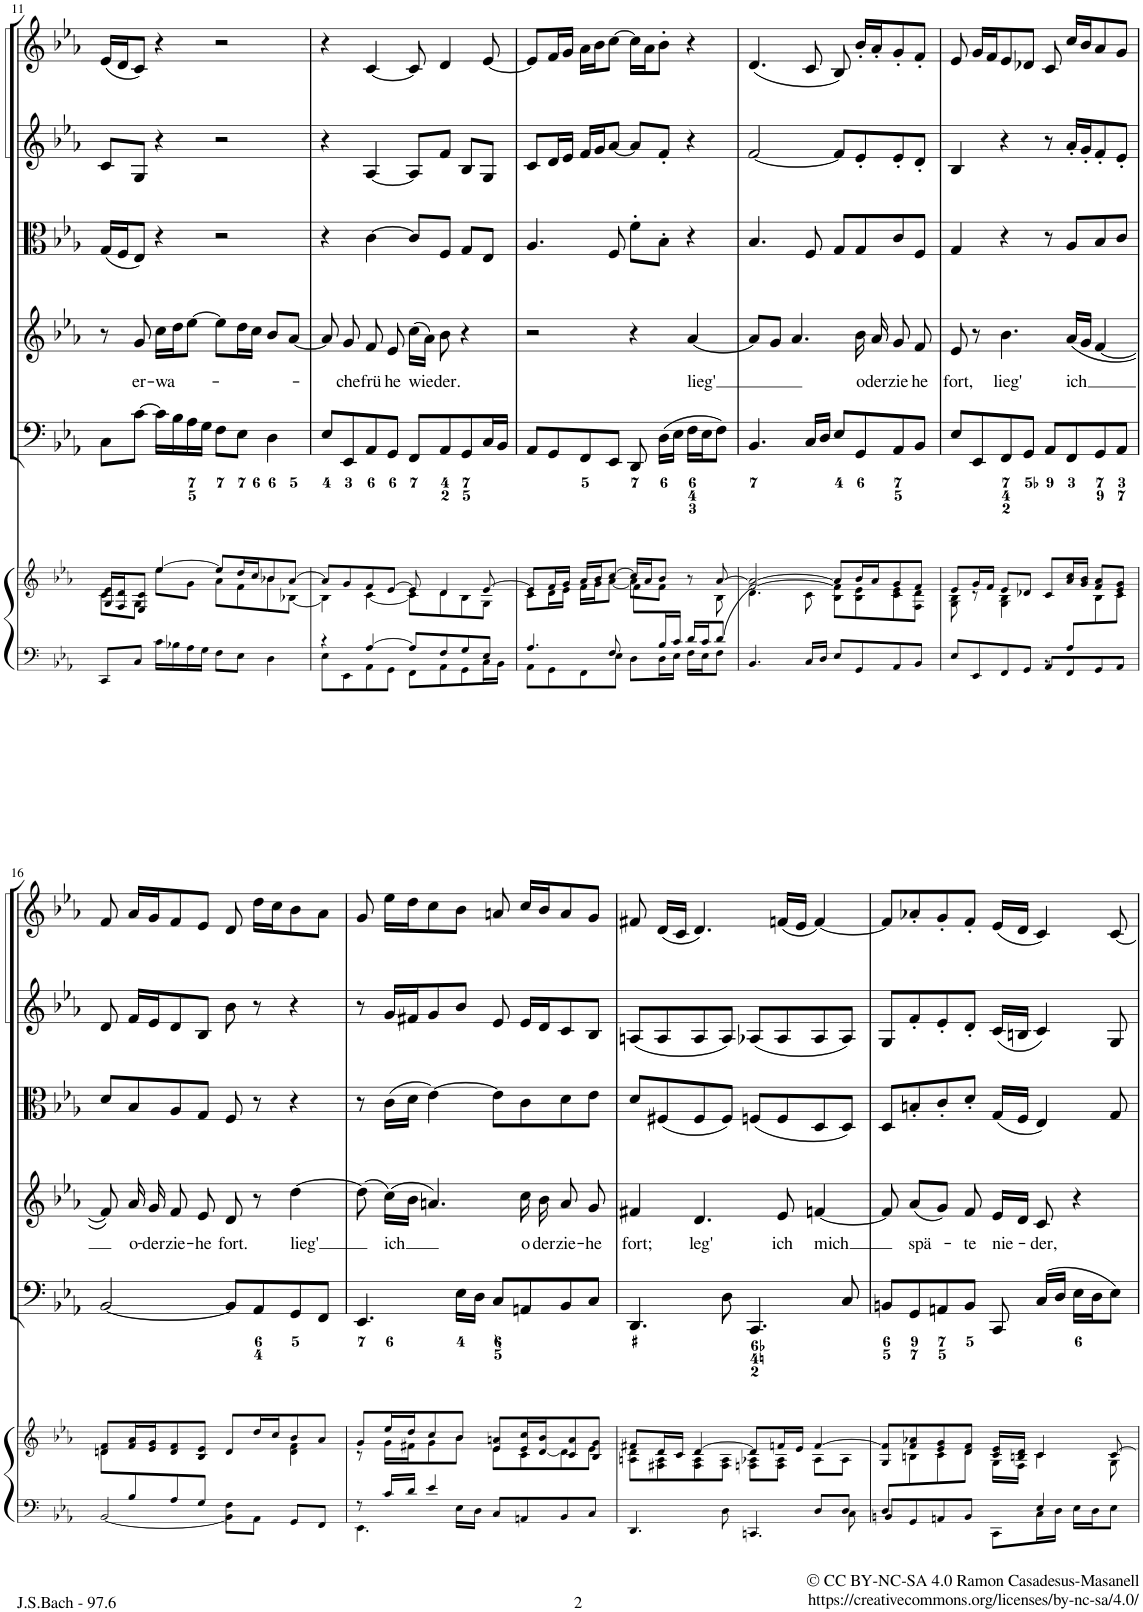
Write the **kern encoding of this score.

**kern	**kern	**kern	**kern	**text	**kern	**kern	**kern
*part6	*part6	*part5	*part4	*part4	*part3	*part2	*part1
*staff7	*staff6	*staff5	*staff4	*staff4	*staff3	*staff2	*staff1
*I"Piano reduction	*	*I"Organo e Continuo	*I"Alto	*	*I"Viola	*I"Violino II	*I"Violino I
*I'Pno	*	*	*	*	*	*	*
!!LO:PB:g=z
*clefF4	*clefG2	*clefF4	*clefG2	*	*clefC3	*clefG2	*clefG2
*k[b-e-a-]	*k[b-e-a-]	*k[b-e-a-]	*k[b-e-a-]	*	*k[b-e-a-]	*k[b-e-a-]	*k[b-e-a-]
*M4/4	*M4/4	*M4/4	*M4/4	*	*M4/4	*M4/4	*M4/4
*met(c)	*met(c)	*met(c)	*met(c)	*	*met(c)	*met(c)	*met(c)
=11	=11	=11	=11	=11	=11	=11	=11
*	*^	*	*	*	*	*	*
8CC/L	16G/ 16e-/LL	8c\L	8C\L	8r	.	(16G/LL	8c/L	(16e-/LL
.	16F/ 16d/J	.	.	.	.	16F/J	.	16d/J
!	!	!	!	!	!LO:LY:b	!	!	!
8C/J	8E-/ 8c/J	8G\J	[8c\J	8g/	er-	8E-/J)	8G/J	8c/J)
!	!	!	!	!	!LO:LY:b	!	!	!
16c\LL	[4ee-/	8ee-\L	16c\LL]	16cc\LL	-wa-	4r	4r	4r
16B-X\	.	.	16B-\	16dd\J	.	.	.	.
16A-\	.	8g\J	16A-\	[8ee-\J	.	.	.	.
16G\JJ	.	.	16G\JJ	.	.	.	.	.
8F\L	8ee-/L]	8a-\L	8F\L	8ee-\L]	.	2r	2r	2r
8E-\J	16dd/L	8f\	8E-\J	16dd\L	.	.	.	.
.	16cc/J	.	.	16cc\JJ	.	.	.	.
4D\	8b-/	8b-X\	4D\	8b-/L	.	.	.	.
.	[8a-/J	[8B-X\J	.	[8a-/J	.	.	.	.
=12	=12	=12	=12	=12	=12	=12	=12	=12
*^	*	*	*	*	*	*	*	*
4r	8E-\L	8a-/L]	4B-\]	8E-/L	8a-/]	.	4r	4r	4r
!	!	!	!	!	!	!LO:LY:b	!	!	!
.	8EE-\	8g/	.	8EE-/	8g/	-che	.	.	.
!	!	!	!	!	!	!LO:LY:b	!	!	!
[4A-/	8AA-\	8f/	[4c\	8AA-/	8f/	frü-	[4c\	[4A-/	[4c/
!	!	!	!	!	!	!LO:LY:b	!	!	!
.	8GG\J	[8e-/J	.	8GG/J	8e-/	-he	.	.	.
!	!	!	!	!	!	!LO:LY:b	!	!	!
8A-/L]	8FF\L	8e-/]	8c\L]	8FF/L	(16cc\LL	wie-	8c/L]	8A-/L]	8c/]
.	.	.	.	.	16a-\JJ)	.	.	.	.
!	!	!	!	!	!	!LO:LY:b	!	!	!
8F/	8AA-\	4d/	8d\	8AA-/	8b-\	-der.	8F/J	8f/J	4d/
8G/	8GG\	.	8B-\	8GG/	4r	.	8G/L	8B-/L	.
8E-/J	16C\L	[8e-/	8G\J	16C/L	.	.	8E-/J	8G/J	[8e-/
.	16BB-\JJ	.	.	16BB-/JJ	.	.	.	.	.
=13	=13	=13	=13	=13	=13	=13	=13	=13	=13
*	*	*	*^	*	*	*	*	*	*
4.A-/	8AA-\L	8e-/L]	8c\L	2ryy	8AA-/L	2r	.	4.A-/	8c/L	8e-/L]
.	8GG\	16f/L	16d\L	.	8GG/	.	.	.	16d/L	16f/L
.	.	16g/JJ	16e-\JJ	.	.	.	.	.	16e-/JJ	16g/JJ
.	8FF\	16a-/LL	16f\LL	.	8FF/	.	.	.	16f/LL	16a-\LL
.	.	16b-/J	16g\J	.	.	.	.	.	16g/J	16b-\J
8F/	8E-\J	[8cc/J	[8a-\J	.	8EE-/J	.	.	8F/	[8a-/J	[8cc\J
8ryy	8D\L	16cc/LL]	8a-\L]	8f\L	8DD/	4r	.	8f'\L	8a-/L]	16cc\LL]
.	.	16a-/J	.	.	.	.	.	.	.	16a-\J
16B-/L	16D\L	8b-/J	8f\J	4.ryy	(16D\LL	.	.	8B-'\J	8f'/J	8b-'\J
16c/JJ	16E-\JJ	.	.	.	16E-\JJ	.	.	.	.	.
!	!	!	!	!	!	!	!LO:LY:b	!	!	!
16d/LL	16F\LL	8r	8ryy	.	16F\LL	[4a-/	lieg'	4r	4r	4r
16c/J	16E-\J	.	.	.	16E-\J	.	.	.	.	.
[8d/J	8F\J	[8a-/	8B-\	.	8F\J)	.	.	.	.	.
*v	*v	*	*	*	*	*	*	*	*	*
*	*	*v	*v	*	*	*	*	*	*
=14	=14	=14	=14	=14	=14	=14	=14	=14
4.BB-/	[2f/ 2a-/_	4.d\]	4.BB-/	8a-/L]	.	4.B-/	[2f/	(4.d/
.	.	.	.	8g/J	.	.	.	.
.	.	.	.	4.a-/	.	.	.	.
16C/LL	.	8c\	16C/LL	.	.	8F/	.	8c/
16D/JJ	.	.	16D/JJ	.	.	.	.	.
8E-/L	8a-/L]	8B-\ 8f\]L	8E-/L	.	.	8G/L	8f/L]	8B-/)
!	!	!	!	!	!LO:LY:b	!	!	!
8GG/	16b-/L	8B-\ 8e-\	8GG/	16b-\	o-	8G/	8e-'/	16b-'/LL
!	!	!	!	!	!LO:LY:b	!	!	!
.	16a-/J	.	.	16a-/	-der	.	.	16a-'/J
!	!	!	!	!	!LO:LY:b	!	!	!
8AA-/	8g/	8c\ 8e-\	8AA-/	8g/	zie-	8c/	8e-'/	8g'/
!	!	!	!	!	!LO:LY:b	!	!	!
8BB-/J	8f/J	8F\ 8d\J	8BB-/J	8f/	-he	8F/J	8d'/J	8f'/J
=15	=15	=15	=15	=15	=15	=15	=15	=15
*^	*	*	*	*	*	*	*	*
!	!	!	!	!	!	!LO:LY:b	!	!	!
8ryy	8E-/L	8e-/L	8G\ 8B-\	8E-/L	8e-/	fort,	4G/	4B-/	8e-/
.	8EE-/	16g/L	8r	8EE-/	8r	.	.	.	16g/LL
.	.	16f/JJ	.	.	.	.	.	.	16f/J
!	!	!	!	!	!	!LO:LY:b	!	!	!
.	8FF/	8e-/L	4G\ 4B-\	8FF/	4.b-\	lieg'	4r	4r	8e-/
.	8GG/J	8d-X/J	.	8GG/J	.	.	.	.	8d-X/J
.	8AA-/L	8c/L	8r	8AA-/L	.	.	8r	8r	8c/
!	!	!	!	!	!	!LO:LY:b	!	!	!
8A-/L	8FF/	16a-/ 16cc/L	8ryy	8FF/	(16a-/LL	ich	8A-/L	16a-'/LL	16cc/LL
.	.	16g/ 16b-/JJ	.	.	16g/JJ	.	.	16g'/J	16b-/J
4ryy	8GG/	8f/ 8a-/L	8B-\	8GG/	[4f/	.	8B-/	8f'/	8a-/
.	8AA-/J	8e-/ 8g/J	8c\J	8AA-/J	.	.	8c/J	8e-'/J	8g/J
!!LO:LB:g=z
=16	=16	=16	=16	=16	=16	=16	=16	=16	=16
8ryy	[<2BB-/	8d/ 8f/L	8dn\L	[2BB-/	8f/])	.	8d/L	8d/	8f/
!	!	!	!	!	!	!LO:LY:b	!	!	!
8B-/	.	16f/ 16a-/L	8ryy	.	16a-/	o-	8B-/	16f/LL	16a-/LL
!	!	!	!	!	!	!LO:LY:b	!	!	!
.	.	16e-/ 16g/J	.	.	16g/	-der	.	16e-/J	16g/J
*	*	*v	*v	*	*	*	*	*	*
!	!	!	!	!	!LO:LY:b	!	!	!
8A-/	.	8d/ 8f/	.	8f/	zie-	8A-/	8d/	8f/
!	!	!	!	!	!LO:LY:b	!	!	!
8G/J	.	8B-/ 8e-/J	.	8e-/	-he	8G/J	8B-/J	8e-/J
!	!	!	!	!	!LO:LY:b	!	!	!
4F\	8BB-\L]	8d/L	8BB-/L]	8d/	fort.	8F/	8b-\	8d/
.	8AA-\J	16dd/L	8AA-/	8r	.	8r	8r	16dd\LL
.	.	16cc/J	.	.	.	.	.	16cc\J
*	*	*^	*	*	*	*	*	*
!	!	!	!	!	!	!LO:LY:b	!	!	!
4ryy	8GG/L	8b-/	4d\ 4f\	8GG/	[4dd\	lieg'	4r	4r	8b-\
.	8FF/J	8a-/J	.	8FF/J	.	.	.	.	8a-\J
=17	=17	=17	=17	=17	=17	=17	=17	=17	=17
8r	4.EE-\	8g/L	8r	4.EE-/	(8dd\]	.	8r	8r	8g/
!	!	!	!	!	!	!LO:LY:b	!	!	!
16c/LL	.	16ee-/L	16g\LL	.	(16cc\LL)	ich	(16c\LL	16g/LL	16ee-\LL
16d/JJ	.	16dd/J	16f#X\J	.	16b-\JJ	.	16d\JJ	16f#X/J	16dd\J
4e-/	.	8cc/	8g\	.	4.an/)	.	[4e-\)	8g/	8cc\
.	16E-\LL	8b-/J	8b-\J	16E-\LL	.	.	.	8b-/J	8b-\J
.	16D\JJ	.	.	16D\JJ	.	.	.	.	.
8C/L	2ryy	8e-/ 8an/L	8e-\L	8C/L	.	.	8e-\L]	8e-/	8an/
!	!	!	!	!	!	!LO:LY:b	!	!	!
8AAn/	.	16e-/ 16cc/L	8c\	8AAn/	16cc\	o-	8c\	16e-/LL	16cc/LL
!	!	!	!	!	!	!LO:LY:b	!	!	!
.	.	[<16d/ 16b-/J	.	.	16b-\	-der	.	16d/J	16b-/J
!	!	!	!	!	!	!LO:LY:b	!	!	!
8BB-/	.	8c/ 8a/	8d\]	8BB-/	8a/	zie-	8d\	8c/	8a/
!	!	!	!	!	!	!LO:LY:b	!	!	!
8C/J	.	8B-/ 8g/J	8e-\J	8C/J	8g/	-he	8e-\J	8B-/J	8g/J
=18	=18	=18	=18	=18	=18	=18	=18	=18	=18
!	!	!	!	!	!	!LO:LY:b	!	!	!
4.DD/	2ryy	8f#X/L	8An\ 8d\L	4.DD/	4f#X/	fort;	8d/L	(8An/L	8f#X/
.	.	16d/L	8F#X\ 8A\	.	.	.	(8F#X/	8A/	(16d/LL
.	.	16c/JJ	.	.	.	.	.	.	16c/JJ
!	!	!	!	!	!	!LO:LY:b	!	!	!
.	.	[4d/	8F#\ 8A\	.	4.d/	leg'	8F#/	8A/	4.d/)
8D\	.	.	8F#\ 8A\J	8D\	.	.	8F#/J)	8A/J)	.
4ryy	4.CCn/	8d/L]	8Fn\ 8A-X\L	4.CC/	.	.	(8Fn/L	(8A-X/L	.
!	!	!	!	!	!	!LO:LY:b	!	!	!
.	.	16fn/L	8F\ 8A-\J	.	8e-/	ich	8F/	8A-/	(16fn/LL
.	.	16e-/JJ	.	.	.	.	.	.	16e-/JJ
!	!	!	!	!	!	!LO:LY:b	!	!	!
8D/L	.	[4f/	8A-\L	.	[4fn/	mich	8D/	8A-/	[4f/)
8D/J	8C\	.	8A-\J	8C/	.	.	8D/J)	8A-/J)	.
=19	=19	=19	=19	=19	=19	=19	=19	=19	=19
*	*^	*	*	*	*	*	*	*	*
8D/L	2ryy	8BBn/L	8G/ 8f/]L	8ryy	8BBn/L	8f/]	.	8D/L	8G/L	8f/L]
!	!	!	!	!	!	!	!LO:LY:b	!	!	!
2..ryy	.	8GG/	8f/ 8a-X/	8Bn\	8GG/	(8a-/L	spä-	8Bn'/	8f'/	8a-X'/
.	.	8AAn/	8e-/ 8g/	8c\	8AAn/	8g/J)	.	8c'/	8e-'/	8g'/
!	!	!	!	!	!	!	!LO:LY:b	!	!	!
.	.	8BB/J	8d/ 8f/J	8d\J	8BB/J	8f/	-te	8d'/J	8d'/J	8f'/J
!	!	!	!	!	!	!	!LO:LY:b	!	!	!
.	8ryy	8CC\L	16c/ 16e-/LL	16G\LL	8CC/	16e-/LL	nie-	(16G/LL	(16c/LL	(16e-/LL
.	.	.	16Bn/ 16d/JJ	16F\JJ	.	16d/JJ	.	16F/JJ	16Bn/JJ	16d/JJ
!	!	!	!	!	!	!	!LO:LY:b	!	!	!
.	4E-/	16C\L	4c/	4c\	(16C/LL	8c/	-der,	4E-/)	4c/)	4c/)
.	.	16D\JJ	.	.	16D/JJ	.	.	.	.	.
.	.	16E-\LL	.	.	16E-\LL	4r	.	.	.	.
.	.	16D\J	.	.	16D\J	.	.	.	.	.
.	8ryy	8E-\J	[8c/	8G\	8E-\J)	.	.	8G/	8G/	[8c/
*v	*v	*v	*	*	*	*	*	*	*	*
*	*v	*v	*	*	*	*	*	*
=	=	=	=	=	=	=	=
*-	*-	*-	*-	*-	*-	*-	*-
